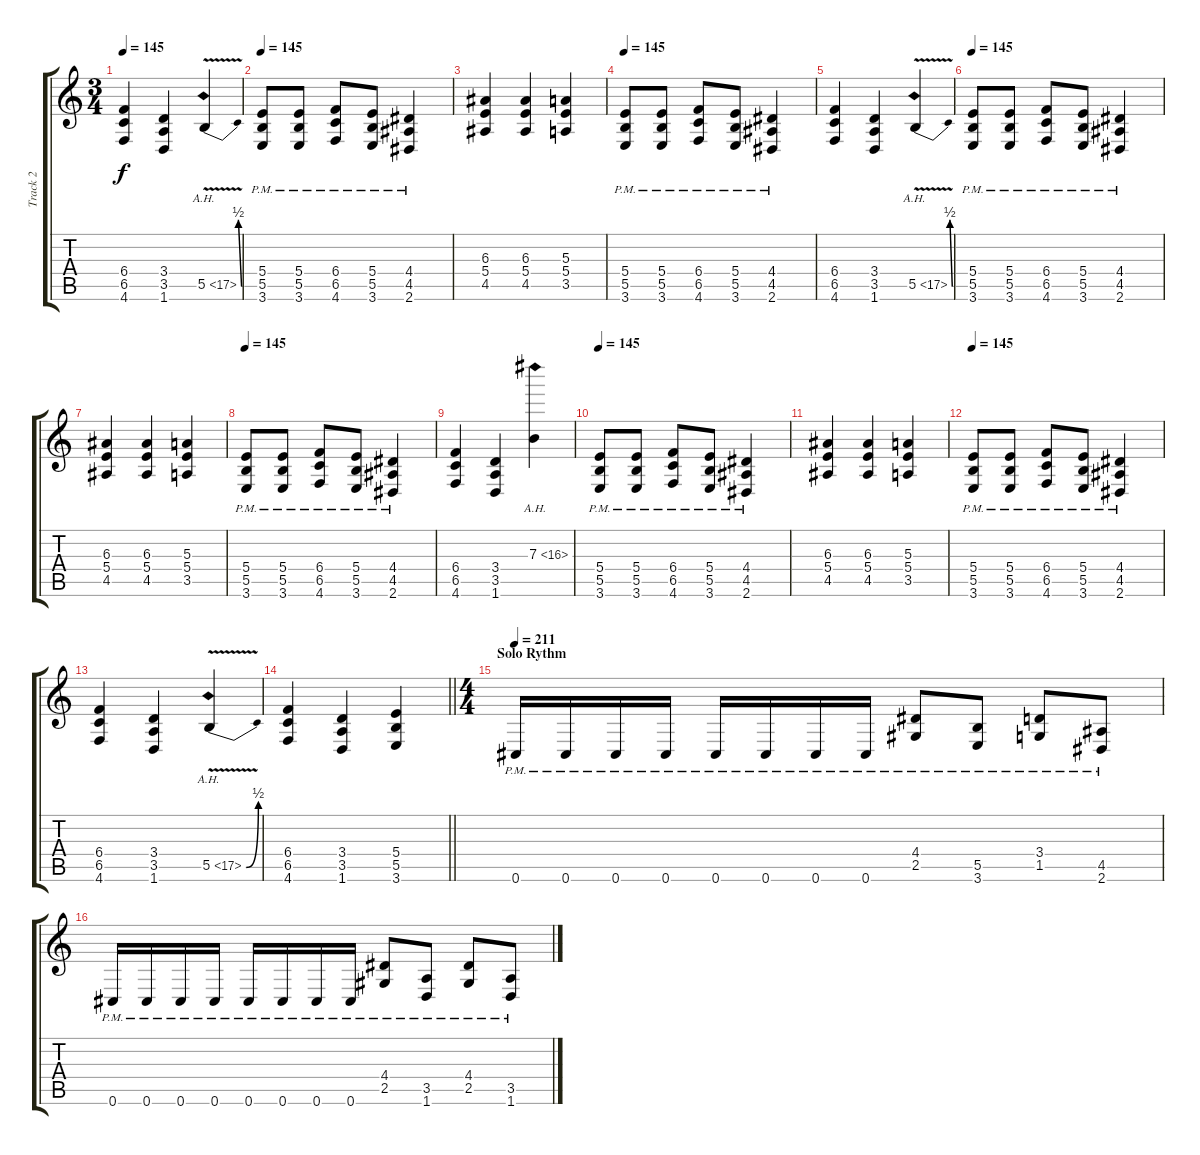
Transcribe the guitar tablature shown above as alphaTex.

\track ("Track 2" "Track 2") {instrument distortionguitar}
\staff {score tabs}
\tuning (Db4 Ab3 E3 B2 Gb2 Db2) {hide}
\ts (3 4)
\tempo 145
\clef g2
\ks c
(6.4 6.5 4.6).4{dy f} (3.4 3.5 1.6).4 5.5{be (bend 0 0 60 2) ah 12 v}.4 |
\tempo 145
(5.4{pm} 5.5{pm} 3.6{pm}).8 (5.4{pm} 5.5{pm} 3.6{pm}).8 (6.4{pm} 6.5{pm} 4.6{pm}).8 (5.4{pm} 5.5{pm} 3.6{pm}).8 (4.4{pm} 4.5{pm} 2.6{pm}).4 |
(6.3 5.4 4.5).4 (6.3 5.4 4.5).4 (5.3 5.4 3.5).4 |
\tempo 145
(5.4{pm} 5.5{pm} 3.6{pm}).8 (5.4{pm} 5.5{pm} 3.6{pm}).8 (6.4{pm} 6.5{pm} 4.6{pm}).8 (5.4{pm} 5.5{pm} 3.6{pm}).8 (4.4{pm} 4.5{pm} 2.6{pm}).4 |
(6.4 6.5 4.6).4 (3.4 3.5 1.6).4 5.5{be (bend 0 0 60 2) ah 12 v}.4 |
\tempo 145
(5.4{pm} 5.5{pm} 3.6{pm}).8 (5.4{pm} 5.5{pm} 3.6{pm}).8 (6.4{pm} 6.5{pm} 4.6{pm}).8 (5.4{pm} 5.5{pm} 3.6{pm}).8 (4.4{pm} 4.5{pm} 2.6{pm}).4 |
(6.3 5.4 4.5).4 (6.3 5.4 4.5).4 (5.3 5.4 3.5).4 |
\tempo 145
(5.4{pm} 5.5{pm} 3.6{pm}).8 (5.4{pm} 5.5{pm} 3.6{pm}).8 (6.4{pm} 6.5{pm} 4.6{pm}).8 (5.4{pm} 5.5{pm} 3.6{pm}).8 (4.4{pm} 4.5{pm} 2.6{pm}).4 |
(6.4 6.5 4.6).4 (3.4 3.5 1.6).4 7.3{ah 9}.4 |
\tempo 145
(5.4{pm} 5.5{pm} 3.6{pm}).8 (5.4{pm} 5.5{pm} 3.6{pm}).8 (6.4{pm} 6.5{pm} 4.6{pm}).8 (5.4{pm} 5.5{pm} 3.6{pm}).8 (4.4{pm} 4.5{pm} 2.6{pm}).4 |
(6.3 5.4 4.5).4 (6.3 5.4 4.5).4 (5.3 5.4 3.5).4 |
\tempo 145
(5.4{pm} 5.5{pm} 3.6{pm}).8 (5.4{pm} 5.5{pm} 3.6{pm}).8 (6.4{pm} 6.5{pm} 4.6{pm}).8 (5.4{pm} 5.5{pm} 3.6{pm}).8 (4.4{pm} 4.5{pm} 2.6{pm}).4 |
(6.4 6.5 4.6).4 (3.4 3.5 1.6).4 5.5{be (bend 0 0 60 2) ah 12 v}.4 |
\barLineRight lightlight
(6.4 6.5 4.6).4 (3.4 3.5 1.6).4 (5.4 5.5 3.6).4 |
\ts (4 4)
\section ("" "Solo Rythm")
\tempo 211
0.6{pm}.16 0.6{pm}.16 0.6{pm}.16 0.6{pm}.16 0.6{pm}.16 0.6{pm}.16 0.6{pm}.16 0.6{pm}.16 (4.4{pm} 2.5{pm}).8 (5.5{pm} 3.6{pm}).8 (3.4{pm} 1.5{pm}).8 (4.5{pm} 2.6{pm}).8 |
0.6{pm}.16 0.6{pm}.16 0.6{pm}.16 0.6{pm}.16 0.6{pm}.16 0.6{pm}.16 0.6{pm}.16 0.6{pm}.16 (4.4{pm} 2.5{pm}).8 (3.5{pm} 1.6{pm}).8 (4.4{pm} 2.5{pm}).8 (3.5{pm} 1.6{pm}).8
